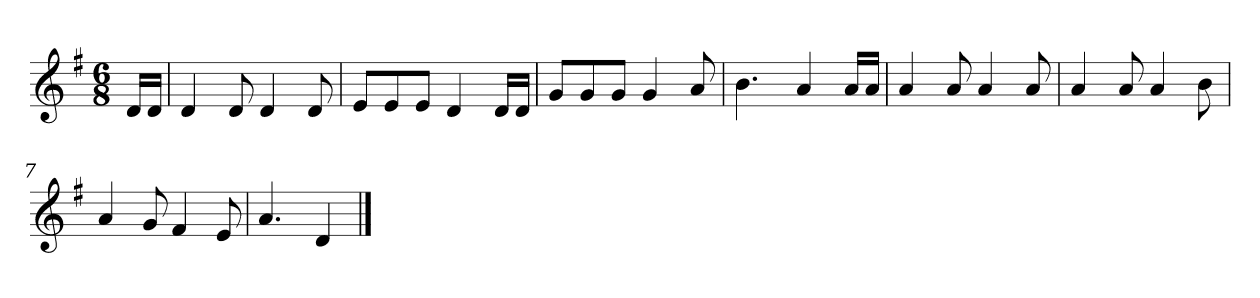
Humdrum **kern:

**kern
*part1
*staff1
*k[f#]
*M6/8
*MM120
=
16dLL
16dJJ
=1
4d
8d
4d
8d
=2
8eL
8e
8eJ
4d
16dLL
16dJJ
=3
8gL
8g
8gJ
4g
8a
=4
4.b
4a
16aLL
16aJJ
=5
4a
8a
4a
8a
=6
4a
8a
4a
8b
=7
4a
8g
4f#
8e
=8
4.a
4d
==
*-
